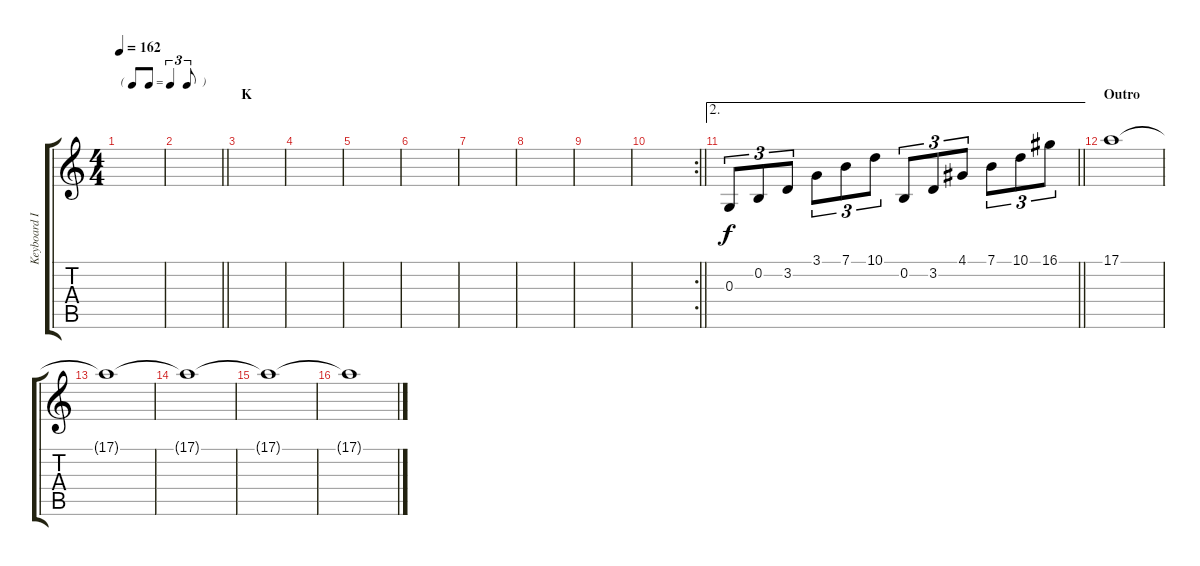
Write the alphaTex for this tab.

\track ("Keyboard III" "Keyboard I") {instrument lead2sawtooth}
\staff {score tabs}
\tuning (E4 B3 G3 D3 A2 E2) {hide}
\ts (4 4)
\tf triplet8th
\tempo 162
\clef g2
\ks c
|
\barLineRight lightlight
|
\section ("" "K")
|
|
|
|
|
|
|
\rc 2
\barLineRight lightlight
|
\ae 2
\barLineRight lightlight
0.3.8{tu (3 2)} 0.2.8{tu (3 2)} 3.2.8{tu (3 2)} 3.1.8{tu (3 2)} 7.1.8{tu (3 2)} 10.1.8{tu (3 2)} 0.2.8{tu (3 2)} 3.2.8{tu (3 2)} 4.1.8{tu (3 2)} 7.1.8{tu (3 2)} 10.1.8{tu (3 2)} 16.1.8{tu (3 2)} |
\section ("" "Outro")
17.1.1 |
17.1{t}.1 |
17.1{t}.1 |
17.1{t}.1 |
17.1{t}.1
